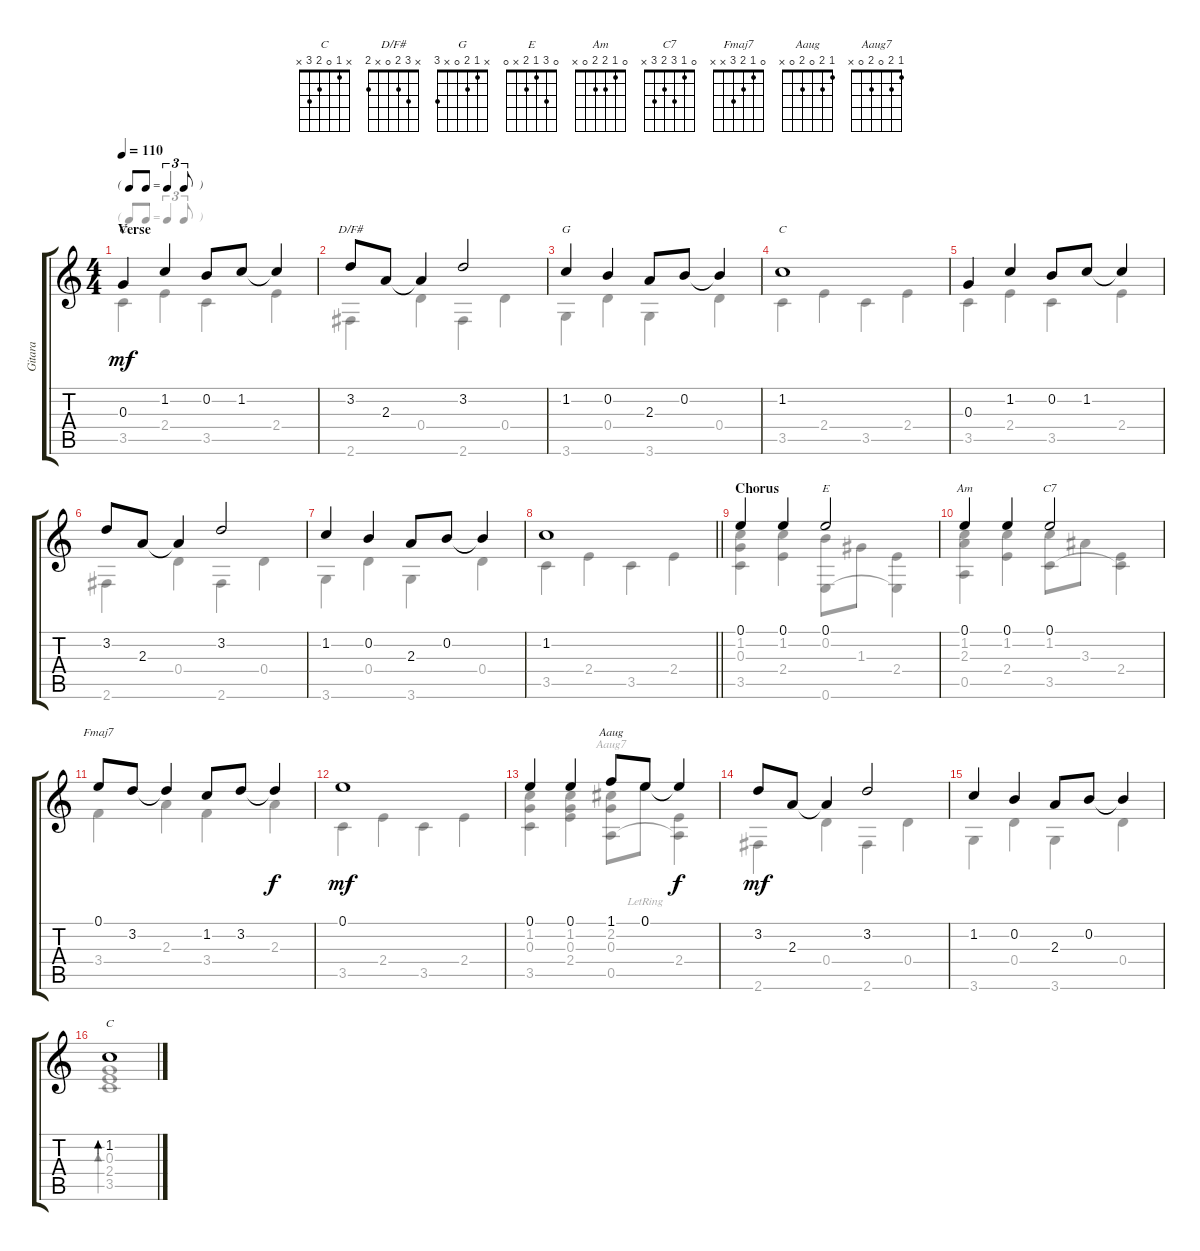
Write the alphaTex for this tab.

\track ("Gitara" "Gitara") {instrument acousticguitarsteel}
\staff {score tabs}
\tuning (E4 B3 G3 D3 A2 E2) {hide}
\chord ("C" 0 1 0 2 3 x)
\chord ("D/F#" x 3 2 0 x 2)
\chord ("G" x 1 2 0 x 3)
\chord ("C" x x x 2 3 x)
\chord ("E" 0 3 1 2 x 0)
\chord ("Am" 0 1 2 2 0 x)
\chord ("C7" 0 1 3 2 3 x)
\chord ("Fmaj7" 0 1 2 3 x x)
\chord ("Aaug" 1 2 0 2 0 x)
\chord ("Aaug7" 1 2 0 2 0 x)
\chord ("C" x 1 0 2 3 x)
\voice
\ts (4 4)
\tf triplet8th
\section ("" "Verse")
\tempo 110
\clef g2
\ks c
0.3.4{ch "C" dy mf instrument acousticguitarsteel} 1.2.4 0.2.8 1.2.8 1.2{t}.4 |
3.2.8{ch "D/F#"} 2.3.8 2.3{t}.4 3.2.2 |
1.2.4{ch "G"} 0.2.4 2.3.8 0.2.8 0.2{t}.4 |
1.2.1{ch "C"} |
0.3.4 1.2.4 0.2.8 1.2.8 1.2{t}.4 |
3.2.8 2.3.8 2.3{t}.4 3.2.2 |
1.2.4 0.2.4 2.3.8 0.2.8 0.2{t}.4 |
\barLineRight lightlight
1.2.1 |
\section ("" "Chorus")
0.1.4 0.1.4 0.1.2{ch "E"} |
0.1.4{ch "Am"} 0.1.4 0.1.2{ch "C7"} |
0.1.8{ch "Fmaj7"} 3.2.8 3.2{t}.4 1.2.8 3.2.8 3.2{t}.4{dy f} |
0.1.1{dy mf} |
0.1.4 0.1.4 1.1.8{ch "Aaug"} 0.1.8 0.1{t}.4{dy f} |
3.2.8{dy mf} 2.3.8 2.3{t}.4 3.2.2 |
1.2.4 0.2.4 2.3.8 0.2.8 0.2{t}.4 |
1.2.1{bd 120 ch "C"}
\voice
\clef g2
\ottava regular
\simile none
\ks c
3.5.4{dy mf} 2.4.4 3.5.4 2.4.4 |
2.6.4 0.4.4 2.6.4 0.4.4 |
3.6.4 0.4.4 3.6.4 0.4.4 |
3.5.4 2.4.4 3.5.4 2.4.4 |
3.5.4 2.4.4 3.5.4 2.4.4 |
2.6.4 0.4.4 2.6.4 0.4.4 |
3.6.4 0.4.4 3.6.4 0.4.4 |
\barLineRight lightlight
3.5.4 2.4.4 3.5.4 2.4.4 |
(1.2 0.3 3.5).4 (1.2 2.4).4 (0.2 0.6).8 1.3.8 (2.4 0.6{t}).4 |
(1.2 2.3 0.5).4 (1.2 2.4).4 (1.2 3.5).8 3.3.8 (2.4 3.5{t}).4 |
3.4.4 2.3.4 3.4.4 2.3.4 |
3.5.4 2.4.4 3.5.4 2.4.4 |
(1.2 0.3 3.5).4 (1.2 0.3 2.4).4 (2.2 0.3 0.5).8{ch "Aaug7"} 0.1{lr}.8 (2.4 0.5{t}).4 |
2.6.4 0.4.4 2.6.4 0.4.4 |
3.6.4 0.4.4 3.6.4 0.4.4 |
(0.3 2.4 3.5).1{bd 120}
